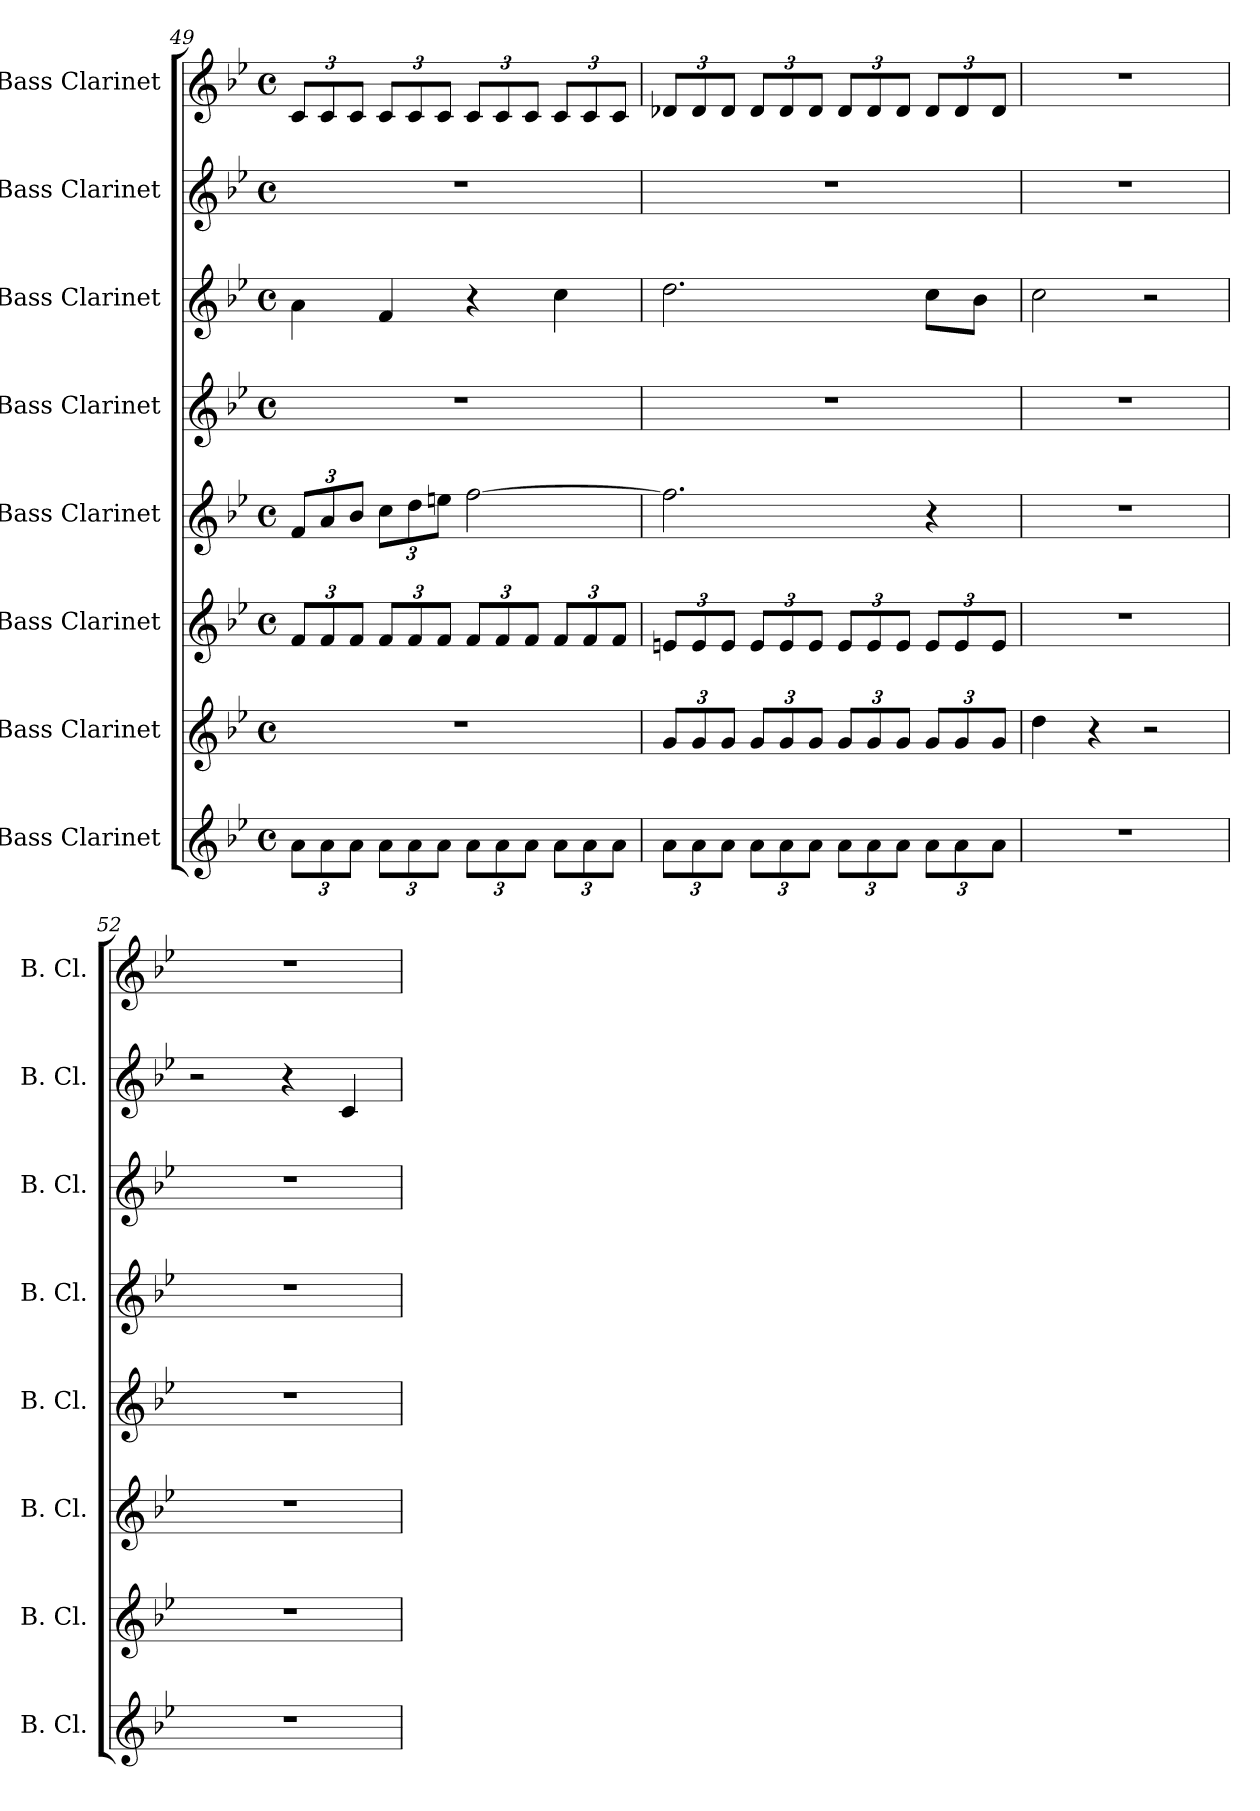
**kern	**kern	**kern	**kern	**kern	**kern	**kern	**kern
*part8	*part7	*part6	*part5	*part4	*part3	*part2	*part1
*staff8	*staff7	*staff6	*staff5	*staff4	*staff3	*staff2	*staff1
*I"Bass Clarinet	*I"Bass Clarinet	*I"Bass Clarinet	*I"Bass Clarinet	*I"Bass Clarinet	*I"Bass Clarinet	*I"Bass Clarinet	*I"Bass Clarinet
*I'B. Cl.	*I'B. Cl.	*I'B. Cl.	*I'B. Cl.	*I'B. Cl.	*I'B. Cl.	*I'B. Cl.	*I'B. Cl.
*clefG2	*clefG2	*clefG2	*clefG2	*clefG2	*clefG2	*clefG2	*clefG2
*ITrd8c14	*ITrd8c14	*ITrd8c14	*ITrd8c14	*ITrd8c14	*ITrd8c14	*ITrd8c14	*ITrd8c14
*k[b-e-]	*k[b-e-]	*k[b-e-]	*k[b-e-]	*k[b-e-]	*k[b-e-]	*k[b-e-]	*k[b-e-]
*M4/4	*M4/4	*M4/4	*M4/4	*M4/4	*M4/4	*M4/4	*M4/4
*met(c)	*met(c)	*met(c)	*met(c)	*met(c)	*met(c)	*met(c)	*met(c)
*Xbrackettup	*	*Xbrackettup	*Xbrackettup	*	*	*	*Xbrackettup
=49	=49	=49	=49	=49	=49	=49	=49
12A\L	1r	12F/L	12F/L	1r	4A\	1r	12C/L
12A\	.	12F/	12A/	.	.	.	12C/
12A\J	.	12F/J	12B-/J	.	.	.	12C/J
12A\L	.	12F/L	12c\L	.	4F/	.	12C/L
12A\	.	12F/	12d\	.	.	.	12C/
12A\J	.	12F/J	12en\J	.	.	.	12C/J
12A\L	.	12F/L	[2f\	.	4r	.	12C/L
12A\	.	12F/	.	.	.	.	12C/
12A\J	.	12F/J	.	.	.	.	12C/J
12A\L	.	12F/L	.	.	4c\	.	12C/L
12A\	.	12F/	.	.	.	.	12C/
12A\J	.	12F/J	.	.	.	.	12C/J
=50	=50	=50	=50	=50	=50	=50	=50
*	*Xbrackettup	*	*	*	*	*	*
12A\L	12G/L	12En/L	2.f\]	1r	2.d\	1r	12D-X/L
12A\	12G/	12E/	.	.	.	.	12D-/
12A\J	12G/J	12E/J	.	.	.	.	12D-/J
12A\L	12G/L	12E/L	.	.	.	.	12D-/L
12A\	12G/	12E/	.	.	.	.	12D-/
12A\J	12G/J	12E/J	.	.	.	.	12D-/J
12A\L	12G/L	12E/L	.	.	.	.	12D-/L
12A\	12G/	12E/	.	.	.	.	12D-/
12A\J	12G/J	12E/J	.	.	.	.	12D-/J
12A\L	12G/L	12E/L	4r	.	8c\L	.	12D-/L
12A\	12G/	12E/	.	.	.	.	12D-/
.	.	.	.	.	8B-\J	.	.
12A\J	12G/J	12E/J	.	.	.	.	12D-/J
=51	=51	=51	=51	=51	=51	=51	=51
1r	4d\	1r	1r	1r	2c\	1r	1r
.	4r	.	.	.	.	.	.
.	2r	.	.	.	2r	.	.
=52	=52	=52	=52	=52	=52	=52	=52
1r	1r	1r	1r	1r	1r	2r	1r
.	.	.	.	.	.	4r	.
.	.	.	.	.	.	4C/	.
=	=	=	=	=	=	=	=
*-	*-	*-	*-	*-	*-	*-	*-
